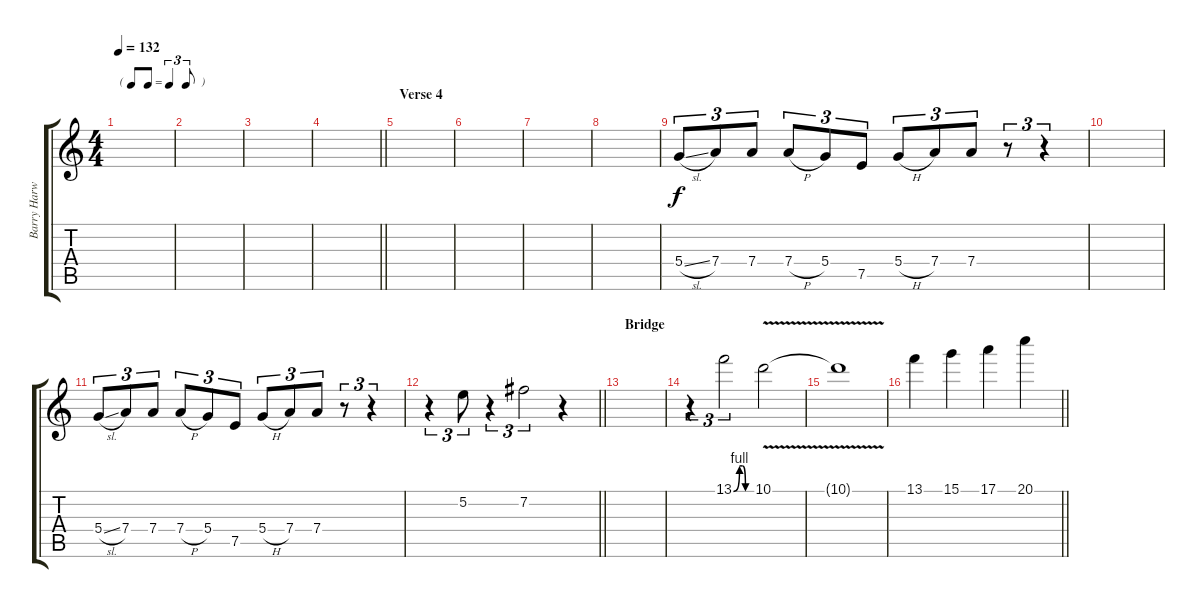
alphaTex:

\track ("Barry Harwood (Fills II)" "Barry Harw") {instrument distortionguitar}
\staff {score tabs}
\tuning (E4 B3 G3 D3 A2 E2) {hide}
\ts (4 4)
\tf triplet8th
\tempo 132
\clef g2
\ks c
|
|
|
\barLineRight lightlight
|
\section ("" "Verse 4")
|
|
|
|
5.4{sl}.8{tu (3 2)} 7.4.8{tu (3 2)} 7.4.8{tu (3 2)} 7.4{h}.8{tu (3 2)} 5.4.8{tu (3 2)} 7.5.8{tu (3 2)} 5.4{h}.8{tu (3 2)} 7.4.8{tu (3 2)} 7.4.8{tu (3 2)} r.8{tu (3 2)} r.4{tu (3 2)} |
|
5.4{sl}.8{tu (3 2)} 7.4.8{tu (3 2)} 7.4.8{tu (3 2)} 7.4{h}.8{tu (3 2)} 5.4.8{tu (3 2)} 7.5.8{tu (3 2)} 5.4{h}.8{tu (3 2)} 7.4.8{tu (3 2)} 7.4.8{tu (3 2)} r.8{tu (3 2)} r.4{tu (3 2)} |
\barLineRight lightlight
r.4{tu (3 2)} 5.2.8{tu (3 2)} r.4{tu (3 2)} 7.2.2{tu (3 2)} r.4 |
\section ("" "Bridge")
|
r.4{tu (3 2)} 13.1{be (custom 0 0 20 4 30 4 40 0 60 0)}.2{tu (3 2)} 10.1{v}.2 |
10.1{t}.1 |
\barLineRight lightlight
13.1.4 15.1.4 17.1.4 20.1.4
